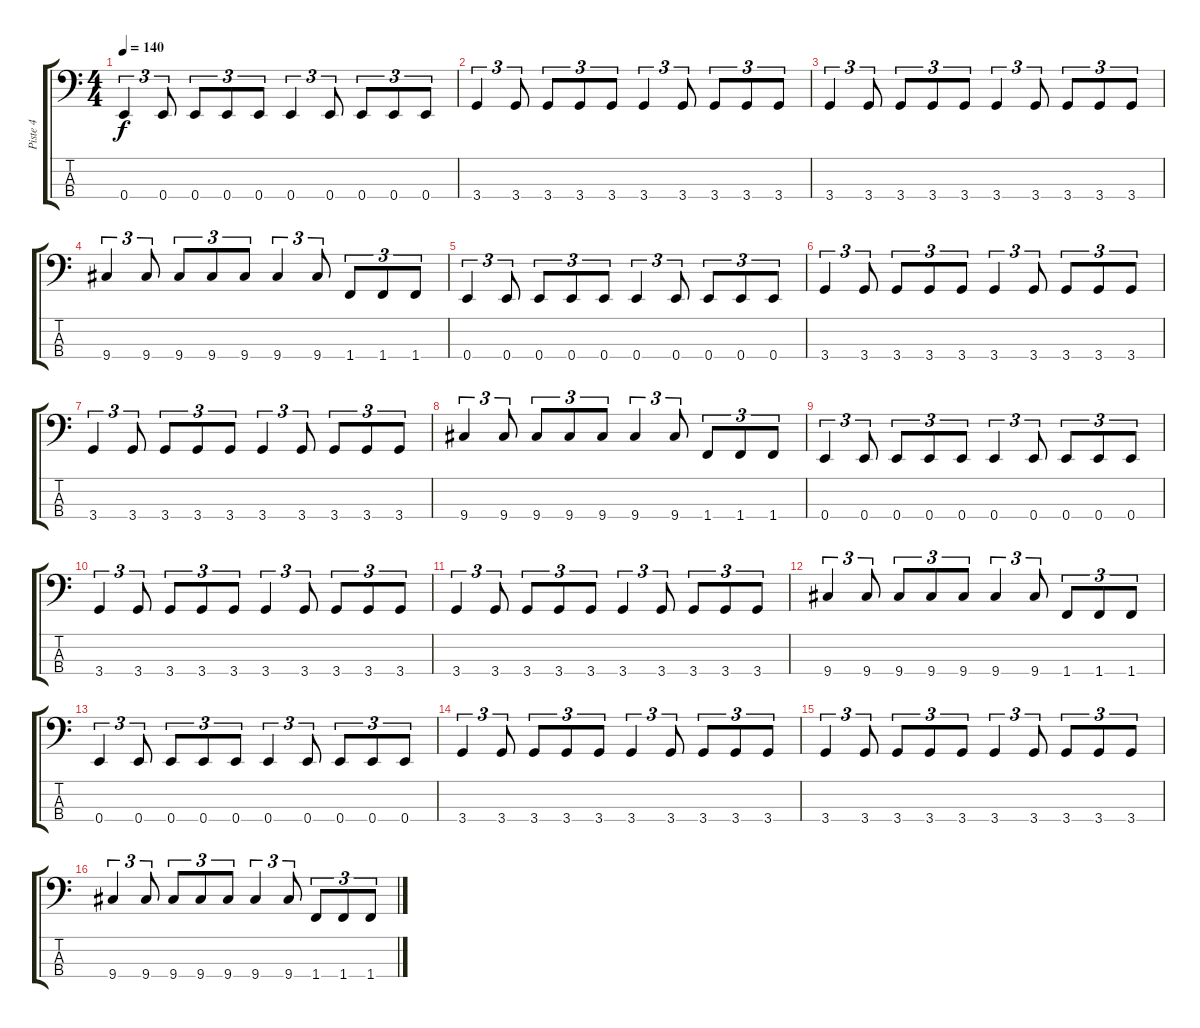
\track ("Piste 4" "Piste 4") {instrument electricbassfinger}
\staff {score tabs}
\tuning (G2 D2 A1 E1) {hide}
\ts (4 4)
\tempo 140
\clef f4
\ks c
0.4.4{tu (3 2) dy f} 0.4.8{tu (3 2)} 0.4.8{tu (3 2)} 0.4.8{tu (3 2)} 0.4.8{tu (3 2)} 0.4.4{tu (3 2)} 0.4.8{tu (3 2)} 0.4.8{tu (3 2)} 0.4.8{tu (3 2)} 0.4.8{tu (3 2)} |
3.4.4{tu (3 2)} 3.4.8{tu (3 2)} 3.4.8{tu (3 2)} 3.4.8{tu (3 2)} 3.4.8{tu (3 2)} 3.4.4{tu (3 2)} 3.4.8{tu (3 2)} 3.4.8{tu (3 2)} 3.4.8{tu (3 2)} 3.4.8{tu (3 2)} |
3.4.4{tu (3 2)} 3.4.8{tu (3 2)} 3.4.8{tu (3 2)} 3.4.8{tu (3 2)} 3.4.8{tu (3 2)} 3.4.4{tu (3 2)} 3.4.8{tu (3 2)} 3.4.8{tu (3 2)} 3.4.8{tu (3 2)} 3.4.8{tu (3 2)} |
9.4.4{tu (3 2)} 9.4.8{tu (3 2)} 9.4.8{tu (3 2)} 9.4.8{tu (3 2)} 9.4.8{tu (3 2)} 9.4.4{tu (3 2)} 9.4.8{tu (3 2)} 1.4.8{tu (3 2)} 1.4.8{tu (3 2)} 1.4.8{tu (3 2)} |
0.4.4{tu (3 2)} 0.4.8{tu (3 2)} 0.4.8{tu (3 2)} 0.4.8{tu (3 2)} 0.4.8{tu (3 2)} 0.4.4{tu (3 2)} 0.4.8{tu (3 2)} 0.4.8{tu (3 2)} 0.4.8{tu (3 2)} 0.4.8{tu (3 2)} |
3.4.4{tu (3 2)} 3.4.8{tu (3 2)} 3.4.8{tu (3 2)} 3.4.8{tu (3 2)} 3.4.8{tu (3 2)} 3.4.4{tu (3 2)} 3.4.8{tu (3 2)} 3.4.8{tu (3 2)} 3.4.8{tu (3 2)} 3.4.8{tu (3 2)} |
3.4.4{tu (3 2)} 3.4.8{tu (3 2)} 3.4.8{tu (3 2)} 3.4.8{tu (3 2)} 3.4.8{tu (3 2)} 3.4.4{tu (3 2)} 3.4.8{tu (3 2)} 3.4.8{tu (3 2)} 3.4.8{tu (3 2)} 3.4.8{tu (3 2)} |
9.4.4{tu (3 2)} 9.4.8{tu (3 2)} 9.4.8{tu (3 2)} 9.4.8{tu (3 2)} 9.4.8{tu (3 2)} 9.4.4{tu (3 2)} 9.4.8{tu (3 2)} 1.4.8{tu (3 2)} 1.4.8{tu (3 2)} 1.4.8{tu (3 2)} |
0.4.4{tu (3 2)} 0.4.8{tu (3 2)} 0.4.8{tu (3 2)} 0.4.8{tu (3 2)} 0.4.8{tu (3 2)} 0.4.4{tu (3 2)} 0.4.8{tu (3 2)} 0.4.8{tu (3 2)} 0.4.8{tu (3 2)} 0.4.8{tu (3 2)} |
3.4.4{tu (3 2)} 3.4.8{tu (3 2)} 3.4.8{tu (3 2)} 3.4.8{tu (3 2)} 3.4.8{tu (3 2)} 3.4.4{tu (3 2)} 3.4.8{tu (3 2)} 3.4.8{tu (3 2)} 3.4.8{tu (3 2)} 3.4.8{tu (3 2)} |
3.4.4{tu (3 2)} 3.4.8{tu (3 2)} 3.4.8{tu (3 2)} 3.4.8{tu (3 2)} 3.4.8{tu (3 2)} 3.4.4{tu (3 2)} 3.4.8{tu (3 2)} 3.4.8{tu (3 2)} 3.4.8{tu (3 2)} 3.4.8{tu (3 2)} |
9.4.4{tu (3 2)} 9.4.8{tu (3 2)} 9.4.8{tu (3 2)} 9.4.8{tu (3 2)} 9.4.8{tu (3 2)} 9.4.4{tu (3 2)} 9.4.8{tu (3 2)} 1.4.8{tu (3 2)} 1.4.8{tu (3 2)} 1.4.8{tu (3 2)} |
0.4.4{tu (3 2)} 0.4.8{tu (3 2)} 0.4.8{tu (3 2)} 0.4.8{tu (3 2)} 0.4.8{tu (3 2)} 0.4.4{tu (3 2)} 0.4.8{tu (3 2)} 0.4.8{tu (3 2)} 0.4.8{tu (3 2)} 0.4.8{tu (3 2)} |
3.4.4{tu (3 2)} 3.4.8{tu (3 2)} 3.4.8{tu (3 2)} 3.4.8{tu (3 2)} 3.4.8{tu (3 2)} 3.4.4{tu (3 2)} 3.4.8{tu (3 2)} 3.4.8{tu (3 2)} 3.4.8{tu (3 2)} 3.4.8{tu (3 2)} |
3.4.4{tu (3 2)} 3.4.8{tu (3 2)} 3.4.8{tu (3 2)} 3.4.8{tu (3 2)} 3.4.8{tu (3 2)} 3.4.4{tu (3 2)} 3.4.8{tu (3 2)} 3.4.8{tu (3 2)} 3.4.8{tu (3 2)} 3.4.8{tu (3 2)} |
9.4.4{tu (3 2)} 9.4.8{tu (3 2)} 9.4.8{tu (3 2)} 9.4.8{tu (3 2)} 9.4.8{tu (3 2)} 9.4.4{tu (3 2)} 9.4.8{tu (3 2)} 1.4.8{tu (3 2)} 1.4.8{tu (3 2)} 1.4.8{tu (3 2)}
